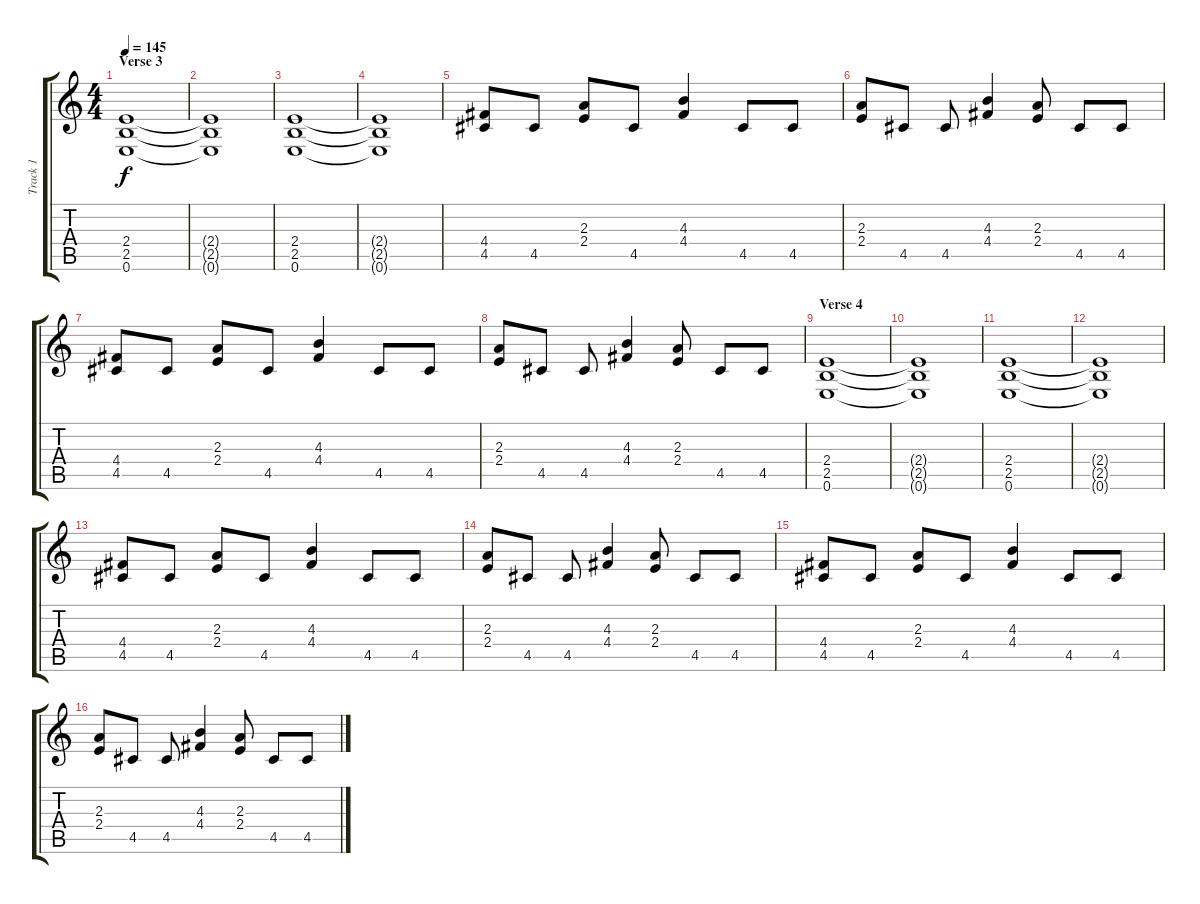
\track ("Track 1" "Track 1") {instrument distortionguitar}
\staff {score tabs}
\tuning (E4 B3 G3 D3 A2 E2) {hide}
\ts (4 4)
\section ("" "Verse 3")
\tempo 145
\clef g2
\ks c
(2.4 2.5 0.6).1{dy f} |
(2.4{t} 2.5{t} 0.6{t}).1 |
(2.4 2.5 0.6).1 |
(2.4{t} 2.5{t} 0.6{t}).1 |
(4.4 4.5).8 4.5.8 (2.3 2.4).8 4.5.8 (4.3 4.4).4 4.5.8 4.5.8 |
(2.3 2.4).8 4.5.8 4.5.8 (4.3 4.4).4 (2.3 2.4).8 4.5.8 4.5.8 |
(4.4 4.5).8 4.5.8 (2.3 2.4).8 4.5.8 (4.3 4.4).4 4.5.8 4.5.8 |
(2.3 2.4).8 4.5.8 4.5.8 (4.3 4.4).4 (2.3 2.4).8 4.5.8 4.5.8 |
\section ("" "Verse 4")
(2.4 2.5 0.6).1 |
(2.4{t} 2.5{t} 0.6{t}).1 |
(2.4 2.5 0.6).1 |
(2.4{t} 2.5{t} 0.6{t}).1 |
(4.4 4.5).8 4.5.8 (2.3 2.4).8 4.5.8 (4.3 4.4).4 4.5.8 4.5.8 |
(2.3 2.4).8 4.5.8 4.5.8 (4.3 4.4).4 (2.3 2.4).8 4.5.8 4.5.8 |
(4.4 4.5).8 4.5.8 (2.3 2.4).8 4.5.8 (4.3 4.4).4 4.5.8 4.5.8 |
(2.3 2.4).8 4.5.8 4.5.8 (4.3 4.4).4 (2.3 2.4).8 4.5.8 4.5.8
